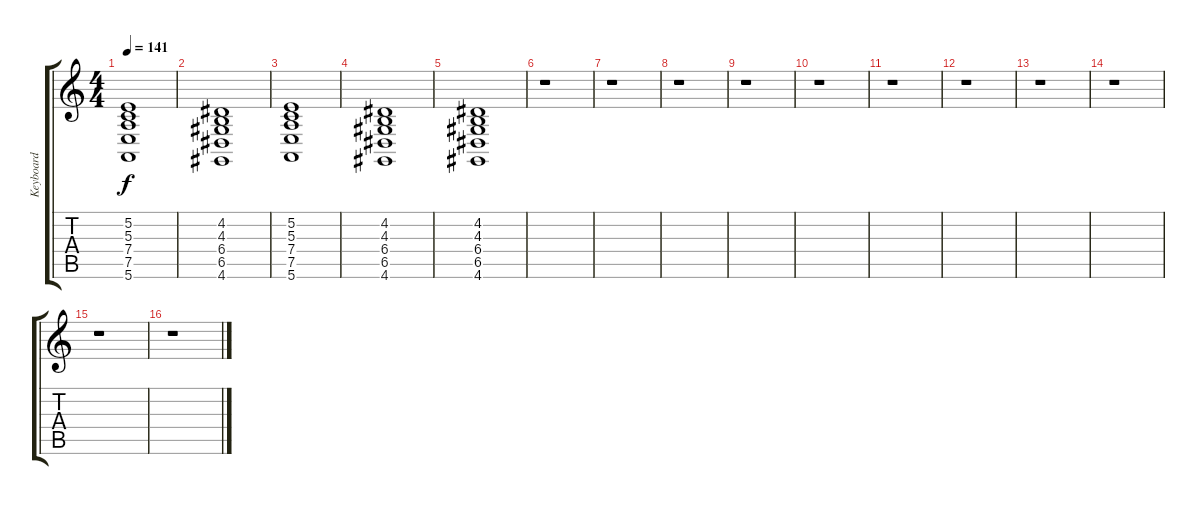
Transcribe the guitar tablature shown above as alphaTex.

\track ("Keyboard" "Keyboard") {instrument choiraahs}
\staff {score tabs}
\tuning (E4 B3 G3 D3 A2 E2) {hide}
\ts (4 4)
\tempo 141
\clef g2
\ks c
(5.2 5.3 7.4 7.5 5.6).1{dy f} |
(4.2 4.3 6.4 6.5 4.6).1 |
(5.2 5.3 7.4 7.5 5.6).1 |
(4.2 4.3 6.4 6.5 4.6).1 |
(4.2 4.3 6.4 6.5 4.6).1 |
r.1 |
r.1 |
r.1 |
r.1 |
r.1 |
r.1 |
r.1 |
r.1 |
r.1 |
r.1 |
r.1
